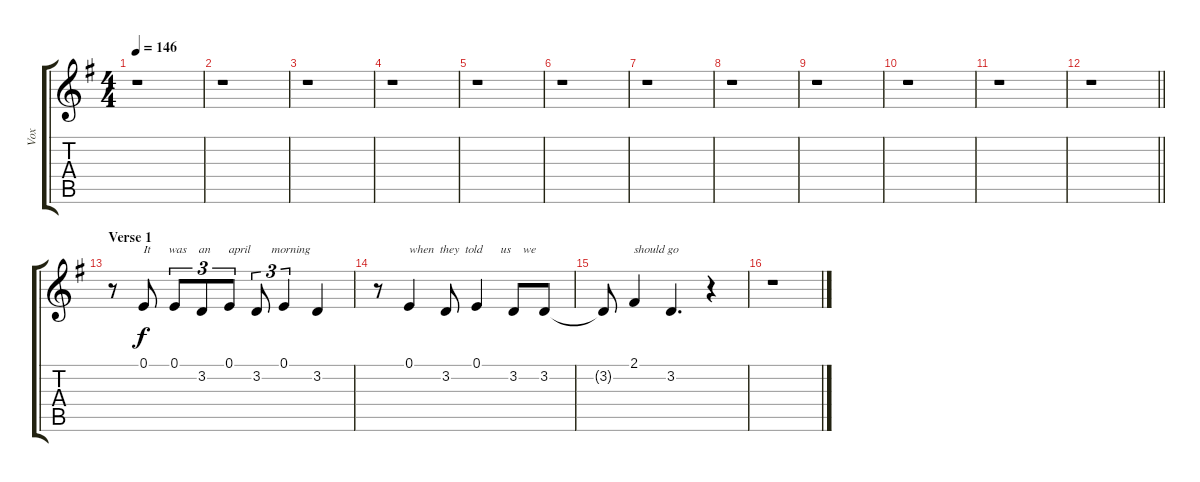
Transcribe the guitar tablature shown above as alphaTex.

\track ("Vox" "Vox") {instrument violin}
\staff {score tabs}
\tuning (E4 B3 G3 D3 A2 E2) {hide}
\ts (4 4)
\tempo 146
\clef g2
\ks g
r.1{dy f} |
r.1 |
r.1 |
r.1 |
r.1 |
r.1 |
r.1 |
r.1 |
r.1 |
r.1 |
r.1 |
\barLineRight lightlight
r.1 |
\section ("" "Verse 1")
r.8 0.1.8{txt "It      was    an      april       morning"} 0.1.8{tu (3 2)} 3.2.8{tu (3 2)} 0.1.8{tu (3 2)} 3.2.8{tu (3 2)} 0.1.4{tu (3 2)} 3.2.4 |
r.8 0.1.4{txt "when  they  told      us    we"} 3.2.8 0.1.4 3.2.8 3.2.8 |
3.2{t}.8 2.1.4{txt "should go"} 3.2.4{d} r.4 |
r.1
